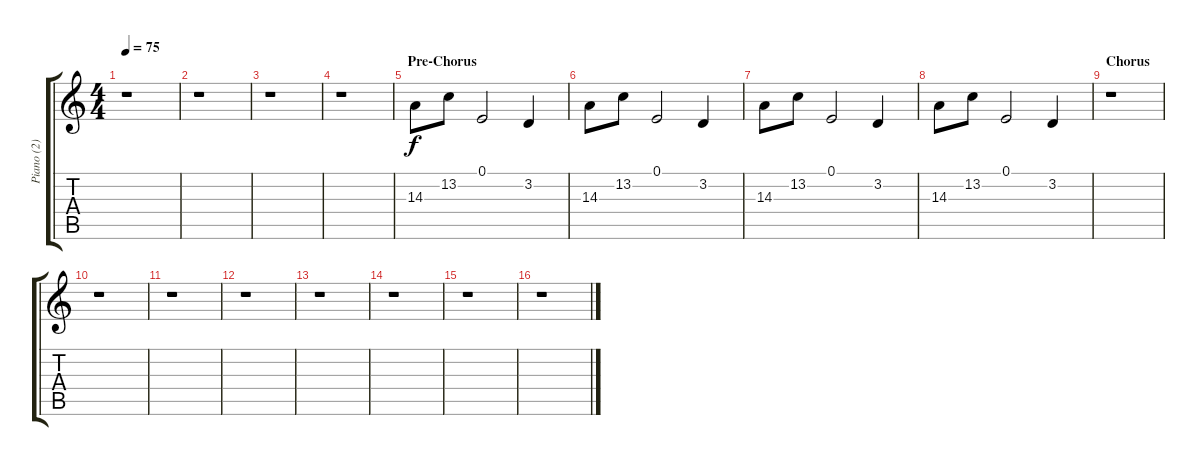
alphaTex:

\track ("Piano (2)" "Piano (2)") {instrument acousticgrandpiano}
\staff {score tabs}
\tuning (E4 B3 G3 D3 A2 E2) {hide}
\ts (4 4)
\tempo 75
\clef g2
\ks c
r.1{dy f} |
r.1 |
r.1 |
r.1 |
\section ("" "Pre-Chorus")
14.3.8 13.2.8 0.1.2 3.2.4 |
14.3.8 13.2.8 0.1.2 3.2.4 |
14.3.8 13.2.8 0.1.2 3.2.4 |
14.3.8 13.2.8 0.1.2 3.2.4 |
\section ("" "Chorus")
r.1 |
r.1 |
r.1 |
r.1 |
r.1 |
r.1 |
r.1 |
r.1
